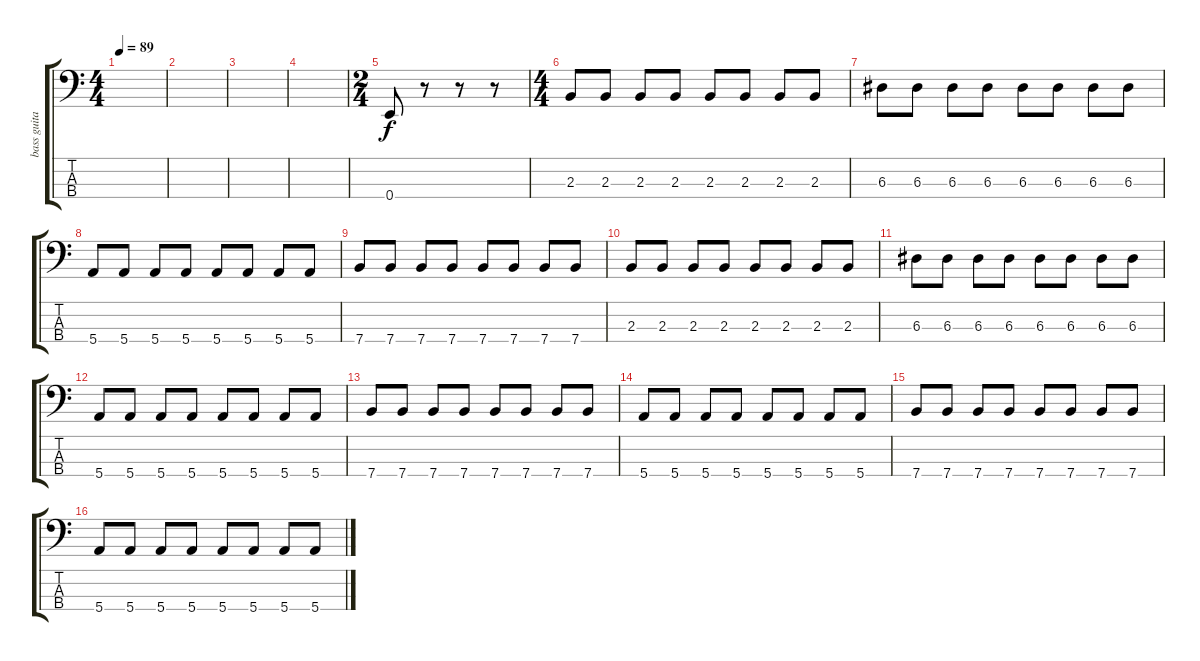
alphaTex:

\track ("bass guitar" "bass guita") {instrument electricbasspick}
\staff {score tabs}
\tuning (G2 D2 A1 E1) {hide}
\ts (4 4)
\tempo 89
\clef f4
\ks c
|
|
|
|
\ts (2 4)
0.4.8 r.8 r.8 r.8 |
\ts (4 4)
2.3.8 2.3.8 2.3.8 2.3.8 2.3.8 2.3.8 2.3.8 2.3.8 |
6.3.8 6.3.8 6.3.8 6.3.8 6.3.8 6.3.8 6.3.8 6.3.8 |
5.4.8 5.4.8 5.4.8 5.4.8 5.4.8 5.4.8 5.4.8 5.4.8 |
7.4.8 7.4.8 7.4.8 7.4.8 7.4.8 7.4.8 7.4.8 7.4.8 |
2.3.8 2.3.8 2.3.8 2.3.8 2.3.8 2.3.8 2.3.8 2.3.8 |
6.3.8 6.3.8 6.3.8 6.3.8 6.3.8 6.3.8 6.3.8 6.3.8 |
5.4.8 5.4.8 5.4.8 5.4.8 5.4.8 5.4.8 5.4.8 5.4.8 |
7.4.8 7.4.8 7.4.8 7.4.8 7.4.8 7.4.8 7.4.8 7.4.8 |
5.4.8 5.4.8 5.4.8 5.4.8 5.4.8 5.4.8 5.4.8 5.4.8 |
7.4.8 7.4.8 7.4.8 7.4.8 7.4.8 7.4.8 7.4.8 7.4.8 |
5.4.8 5.4.8 5.4.8 5.4.8 5.4.8 5.4.8 5.4.8 5.4.8
